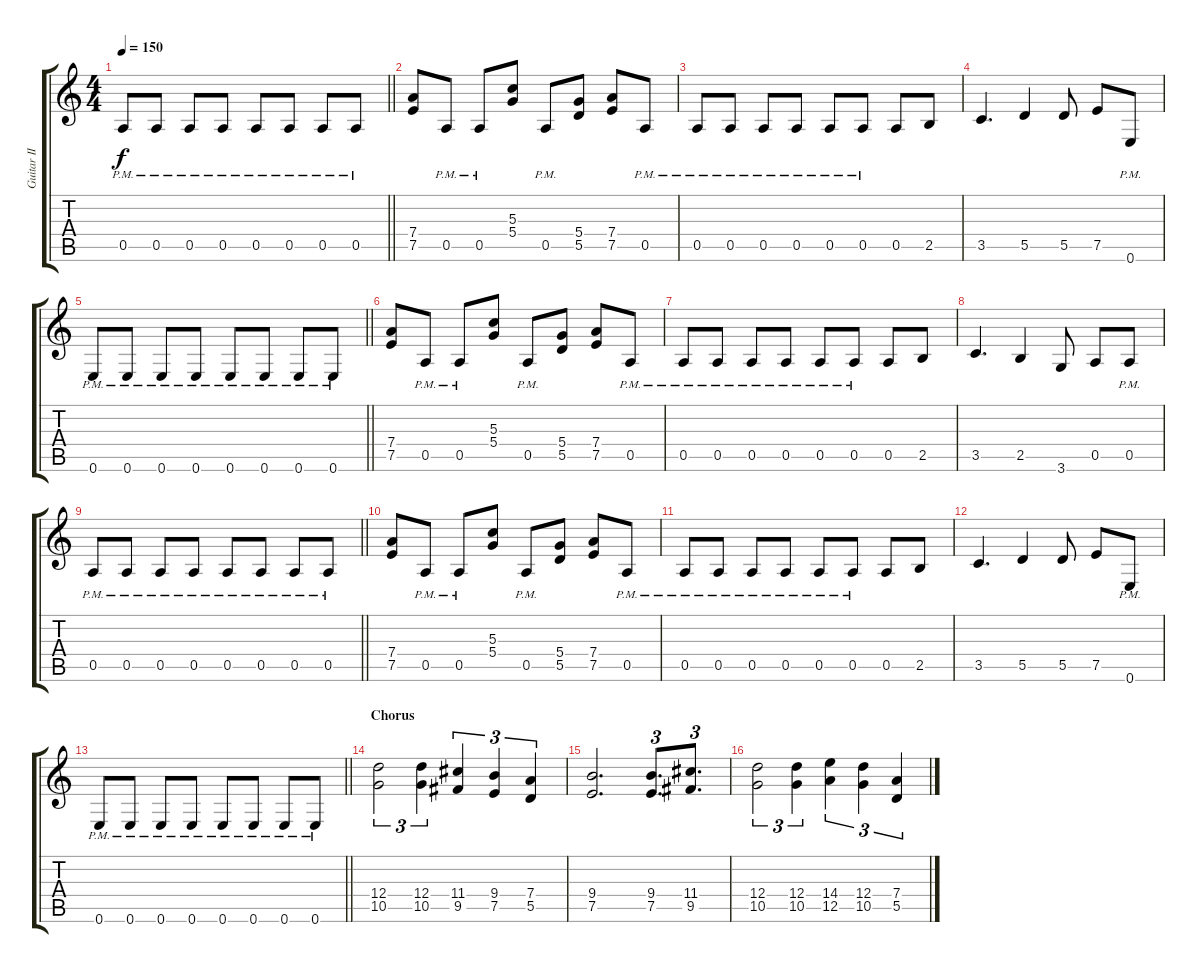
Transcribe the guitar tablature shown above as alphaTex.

\track ("Guitar II" "Guitar II") {instrument distortionguitar}
\staff {score tabs}
\tuning (E4 B3 G3 D3 A2 E2) {hide}
\ts (4 4)
\tempo 150
\clef g2
\barLineRight lightlight
\ks c
0.5{pm}.8{dy f} 0.5{pm}.8 0.5{pm}.8 0.5{pm}.8 0.5{pm}.8 0.5{pm}.8 0.5{pm}.8 0.5{pm}.8 |
\section ("" "")
(7.4 7.5).8 0.5{pm}.8 0.5{pm}.8 (5.3 5.4).8 0.5{pm}.8 (5.4 5.5).8 (7.4 7.5).8 0.5{pm}.8 |
0.5{pm}.8 0.5{pm}.8 0.5{pm}.8 0.5{pm}.8 0.5{pm}.8 0.5{pm}.8 0.5.8 2.5.8 |
3.5.4{d} 5.5.4 5.5.8 7.5.8 0.6{pm}.8 |
\barLineRight lightlight
0.6{pm}.8 0.6{pm}.8 0.6{pm}.8 0.6{pm}.8 0.6{pm}.8 0.6{pm}.8 0.6{pm}.8 0.6{pm}.8 |
\section ("" "")
(7.4 7.5).8 0.5{pm}.8 0.5{pm}.8 (5.3 5.4).8 0.5{pm}.8 (5.4 5.5).8 (7.4 7.5).8 0.5{pm}.8 |
0.5{pm}.8 0.5{pm}.8 0.5{pm}.8 0.5{pm}.8 0.5{pm}.8 0.5{pm}.8 0.5.8 2.5.8 |
3.5.4{d} 2.5.4 3.6.8 0.5.8 0.5{pm}.8 |
\barLineRight lightlight
0.5{pm}.8 0.5{pm}.8 0.5{pm}.8 0.5{pm}.8 0.5{pm}.8 0.5{pm}.8 0.5{pm}.8 0.5{pm}.8 |
\section ("" "")
(7.4 7.5).8 0.5{pm}.8 0.5{pm}.8 (5.3 5.4).8 0.5{pm}.8 (5.4 5.5).8 (7.4 7.5).8 0.5{pm}.8 |
0.5{pm}.8 0.5{pm}.8 0.5{pm}.8 0.5{pm}.8 0.5{pm}.8 0.5{pm}.8 0.5.8 2.5.8 |
3.5.4{d} 5.5.4 5.5.8 7.5.8 0.6{pm}.8 |
\barLineRight lightlight
0.6{pm}.8 0.6{pm}.8 0.6{pm}.8 0.6{pm}.8 0.6{pm}.8 0.6{pm}.8 0.6{pm}.8 0.6{pm}.8 |
\section ("" "Chorus")
(12.4 10.5).2{tu (3 2)} (12.4 10.5).4{tu (3 2)} (11.4 9.5).4{tu (3 2)} (9.4 7.5).4{tu (3 2)} (7.4 5.5).4{tu (3 2)} |
(9.4 7.5).2{d} (9.4 7.5).8{d tu (3 2)} (11.4 9.5).8{d tu (3 2)} |
(12.4 10.5).2{tu (3 2)} (12.4 10.5).4{tu (3 2)} (14.4 12.5).4{tu (3 2)} (12.4 10.5).4{tu (3 2)} (7.4 5.5).4{tu (3 2)}
